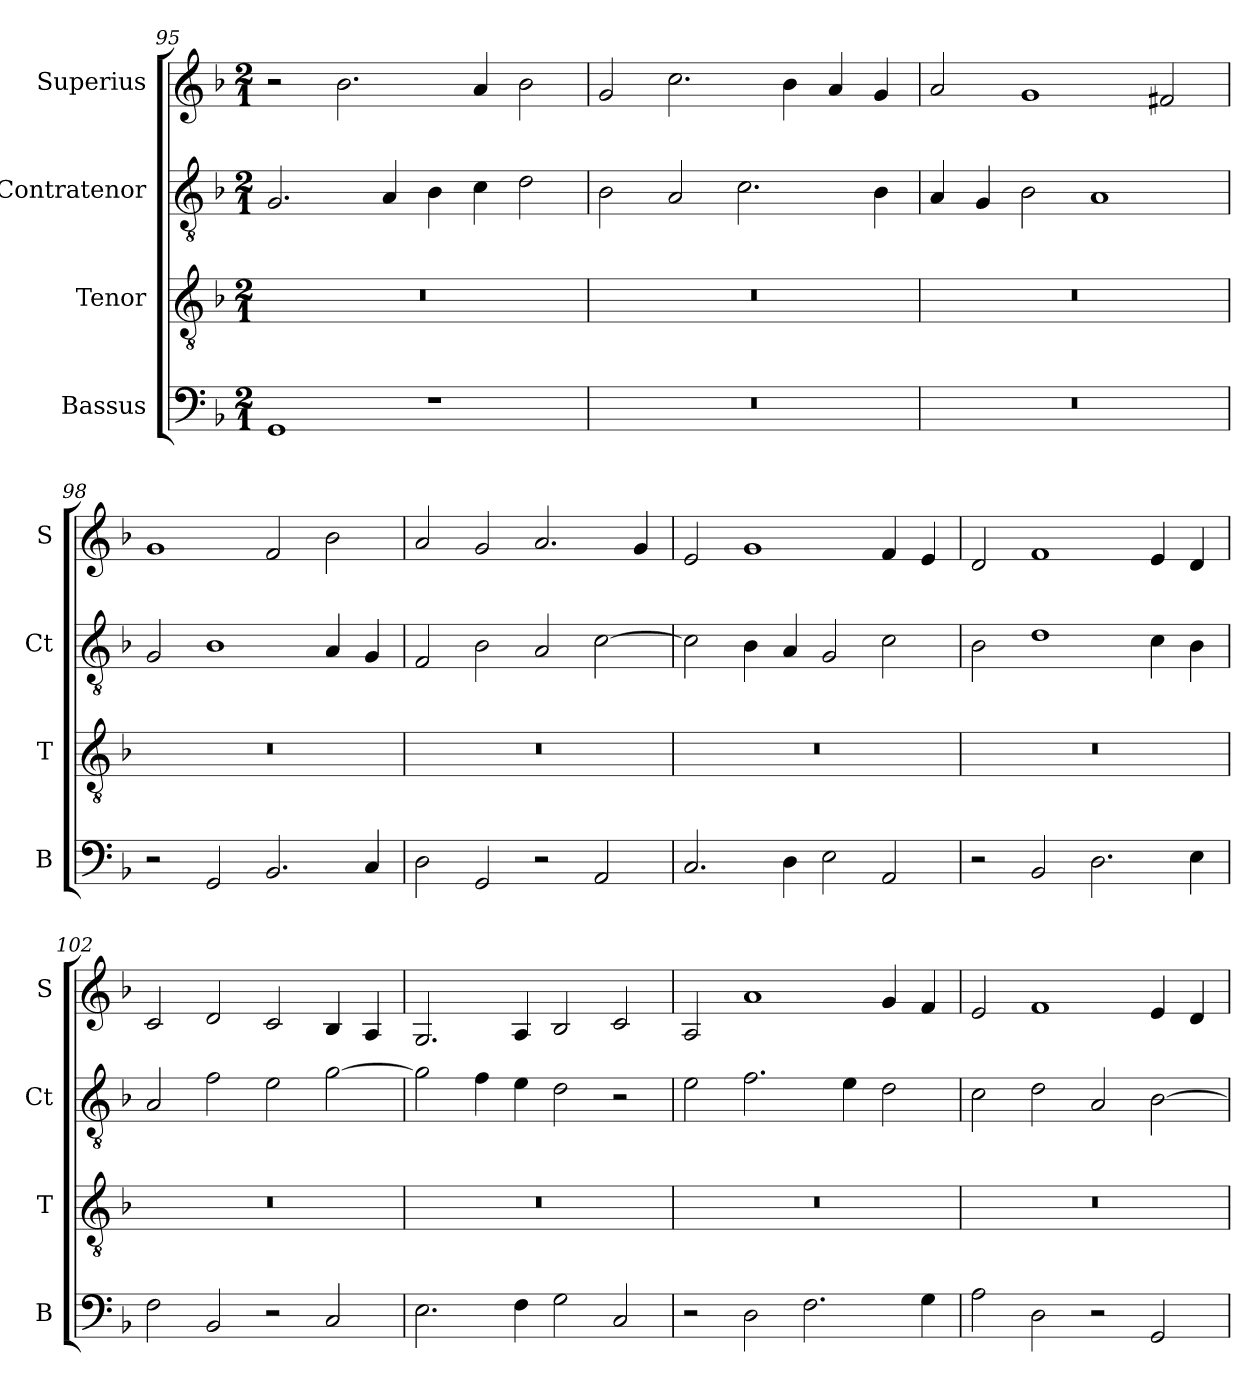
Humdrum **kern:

**kern	**kern	**kern	**kern
*part4	*part3	*part2	*part1
*staff4	*staff3	*staff2	*staff1
*I"Bassus	*I"Tenor	*I"Contratenor	*I"Superius
*I'B	*I'T	*I'Ct	*I'S
*clefF4	*clefGv2	*clefGv2	*clefG2
*k[b-]	*k[b-]	*k[b-]	*k[b-]
*M2/1	*M2/1	*M2/1	*M2/1
=95	=95	=95	=95
1GG	0r	2.G/	2r
.	.	.	2.b-\
.	.	4A/	.
1r	.	4B-\	.
.	.	4c\	4a/
.	.	2d\	2b-\
=96	=96	=96	=96
0r	0r	2B-\	2g/
.	.	2A/	2.cc\
.	.	2.c\	.
.	.	.	4b-\
.	.	.	4a/
.	.	4B-\	4g/
=97	=97	=97	=97
0r	0r	4A/	2a/
.	.	4G/	.
.	.	2B-\	1g
.	.	1A	.
.	.	.	2f#X/
=98	=98	=98	=98
2r	0r	2G/	1g
2GG/	.	1B-	.
2.BB-/	.	.	2f/
.	.	4A/	2b-\
4C/	.	4G/	.
=99	=99	=99	=99
2D\	0r	2F/	2a/
2GG/	.	2B-\	2g/
2r	.	2A/	2.a/
2AA/	.	[2c\	.
.	.	.	4g/
=100	=100	=100	=100
2.C/	0r	2c\]	2e/
.	.	4B-\	1g
4D\	.	4A/	.
2E\	.	2G/	.
2AA/	.	2c\	4f/
.	.	.	4e/
=101	=101	=101	=101
2r	0r	2B-\	2d/
2BB-/	.	1d	1f
2.D\	.	.	.
.	.	4c\	4e/
4E\	.	4B-\	4d/
=102	=102	=102	=102
2F\	0r	2A/	2c/
2BB-/	.	2f\	2d/
2r	.	2e\	2c/
2C/	.	[2g\	4B-/
.	.	.	4A/
=103	=103	=103	=103
2.E\	0r	2g\]	2.G/
.	.	4f\	.
4F\	.	4e\	4A/
2G\	.	2d\	2B-/
2C/	.	2r	2c/
=104	=104	=104	=104
2r	0r	2e\	2A/
2D\	.	2.f\	1a
2.F\	.	.	.
.	.	4e\	.
.	.	2d\	4g/
4G\	.	.	4f/
=105	=105	=105	=105
2A\	0r	2c\	2e/
2D\	.	2d\	1f
2r	.	2A/	.
2GG/	.	[2B-\	4e/
.	.	.	4d/
=	=	=	=
*-	*-	*-	*-
